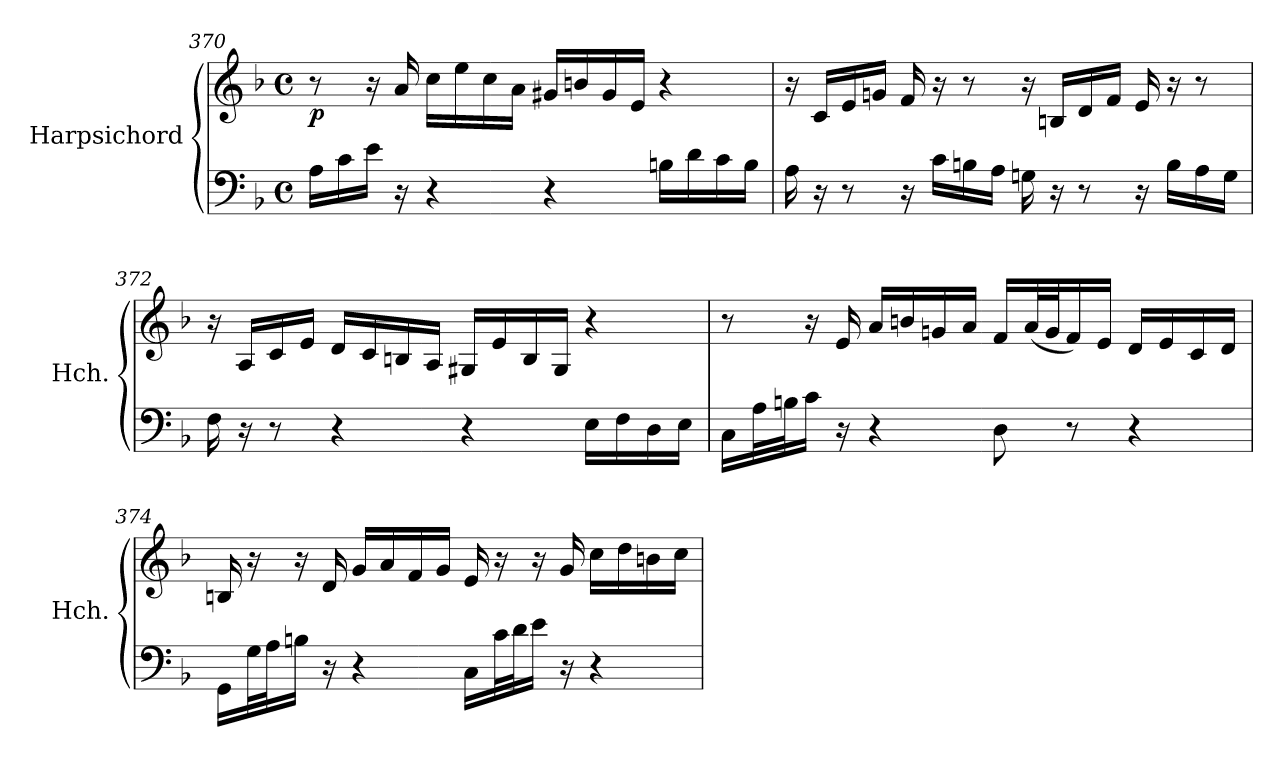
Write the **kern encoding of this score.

**kern	**kern	**dynam
*part1	*part1	*part1
*staff2	*staff1	*staff1/2
*I"Harpsichord	*	*
*I'Hch.	*	*
*clefF4	*clefG2	*
*k[b-]	*k[b-]	*
*M4/4	*M4/4	*
*met(c)	*met(c)	*
=370	=370	=370
!	!	!LO:DY:b
16A\LL	8r	p
16c\	.	.
16e\JJ	16r	.
16r	16a/	.
4r	16cc\LL	.
.	16ee\	.
.	16cc\	.
.	16a\JJ	.
4r	16g#X/LL	.
.	16bn/	.
.	16g#/	.
.	16e/JJ	.
16Bn\LL	4r	.
16d\	.	.
16c\	.	.
16B\JJ	.	.
!!LO:PB:g=z
=371	=371	=371
16A\	16r	.
16r	16c/LL	.
8r	16e/	.
.	16gn/JJ	.
16r	16f/	.
16c\LL	16r	.
16Bn\	8r	.
16A\JJ	.	.
16Gn\	16r	.
16r	16Bn/LL	.
8r	16d/	.
.	16f/JJ	.
16r	16e/	.
16B\LL	16r	.
16A\	8r	.
16G\JJ	.	.
=372	=372	=372
16F\	16r	.
16r	16A/LL	.
8r	16c/	.
.	16e/JJ	.
4r	16d/LL	.
.	16c/	.
.	16Bn/	.
.	16A/JJ	.
4r	16G#X/LL	.
.	16e/	.
.	16B/	.
.	16G#/JJ	.
16E\LL	4r	.
16F\	.	.
16D\	.	.
16E\JJ	.	.
=373	=373	=373
16C\LL	8r	.
32A\L	.	.
32Bn\J	.	.
16c\JJ	16r	.
16r	16e/	.
4r	16a/LL	.
.	16bn/	.
.	16gn/	.
.	16a/JJ	.
8D\	16f/LL	.
.	(32a/L	.
.	32g/J	.
8r	16f/)	.
.	16e/JJ	.
4r	16d/LL	.
.	16e/	.
.	16c/	.
.	16d/JJ	.
!!LO:LB:g=z
=374	=374	=374
16GG\LL	16Bn/	.
32G\L	16r	.
32A\J	.	.
16Bn\JJ	16r	.
16r	16d/	.
4r	16g/LL	.
.	16a/	.
.	16f/	.
.	16g/JJ	.
16C\LL	16e/	.
32c\L	16r	.
32d\J	.	.
16e\JJ	16r	.
16r	16g/	.
4r	16cc\LL	.
.	16dd\	.
.	16bn\	.
.	16cc\JJ	.
=	=	=
*-	*-	*-
